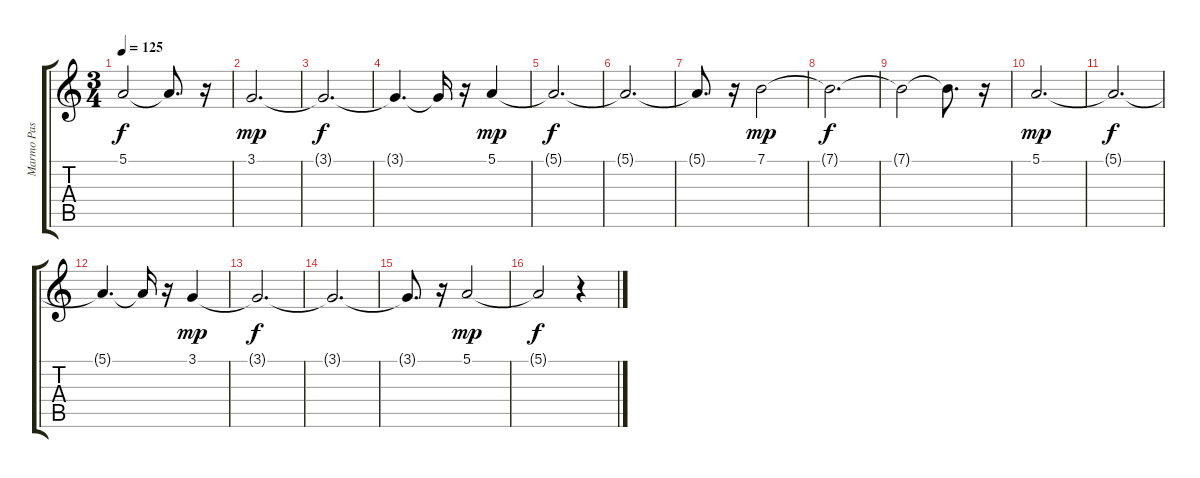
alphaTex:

\track ("Marmo Pas" "Marmo Pas") {instrument synthstrings1}
\staff {score tabs}
\tuning (E4 B3 G3 D3 A2 E2) {hide}
\ts (3 4)
\tempo 125
\clef g2
\ks c
5.1{t}.2{dy f} 5.1{t}.8{d} r.16 |
3.1.2{d dy mp} |
3.1{t}.2{d dy f} |
3.1{t}.4{d} 3.1{t}.16 r.16 5.1.4{dy mp} |
5.1{t}.2{d dy f} |
5.1{t}.2{d} |
5.1{t}.8{d} r.16 7.1.2{dy mp volume 11} |
7.1{t}.2{d dy f} |
7.1{t}.2 7.1{t}.8{d} r.16 |
5.1.2{d dy mp volume 8} |
5.1{t}.2{d dy f} |
5.1{t}.4{d} 5.1{t}.16 r.16 3.1.4{dy mp volume 4} |
3.1{t}.2{d dy f} |
3.1{t}.2{d} |
3.1{t}.8{d} r.16 5.1.2{dy mp volume 0} |
5.1{t}.2{dy f} r.4
